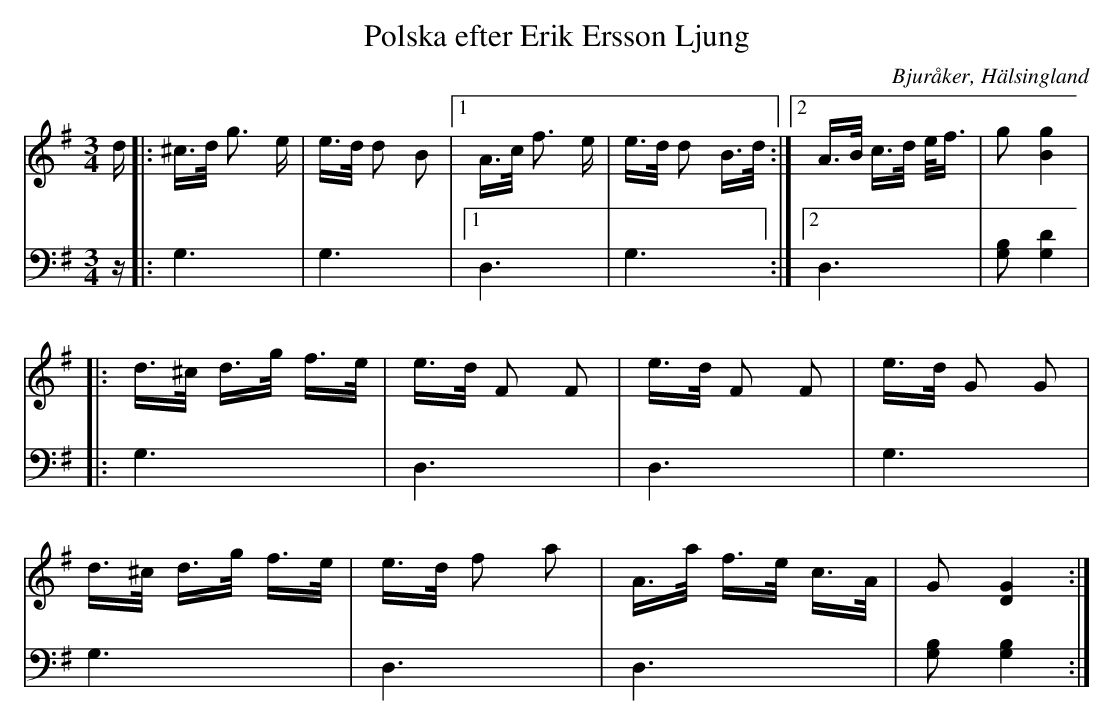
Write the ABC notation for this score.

X:1
T: Polska efter Erik Ersson Ljung
O: Bjuråker, Hälsingland
M: 3/4
L: 1/16
K: G
V:1
V:2
V:3 merge
V:1
d|: ^c>d g3 e|e>d d2 B2|1 A>c f3 e|e>d d2 B>d :|2 A>B c>d e<f|g2 [B4g4]|
|:d>^c d>g f>e|e>d F2 F2|e>d F2 F2|e>d G2 G2|
d>^c d>g f>e|e>d f2 a2|A>a f>e c>A|G2 [D4G4]:|
V:2 clef=bass
z|:G,6|G,6|1 D,6| G,6:|2 D,6 |[G,2B,2] [G,4D4]|
|:G,6|D,6|D,6|G,6|
G,6|D,6|D,6|[G,2B,2] [G,4B,4]:|
